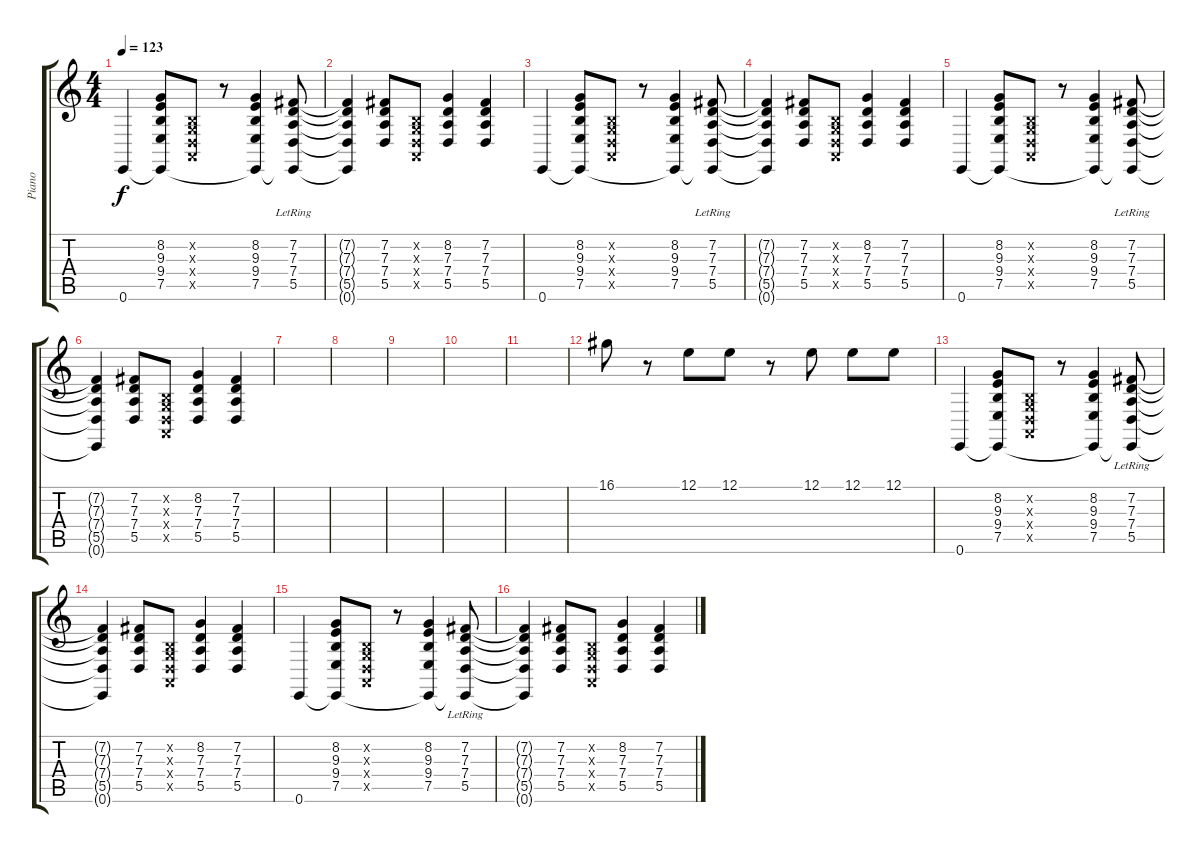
\track ("Piano" "Piano") {instrument acousticgrandpiano}
\staff {score tabs}
\tuning (E4 B3 G3 D3 A2 E2) {hide}
\ts (4 4)
\tempo 123
\clef g2
\ks c
0.6.4{dy f} (8.2 9.3 9.4 7.5 0.6{t}).8 (0.2{x} 0.3{x} 0.4{x} 0.5{x}).8 r.8 (8.2 9.3 9.4 7.5 0.6{t}).4 (7.2{lr} 7.3{lr} 7.4{lr} 5.5{lr} 0.6{t}).8 |
(7.2{t} 7.3{t} 7.4{t} 5.5{t} 0.6{t}).4 (7.2 7.3 7.4 5.5).8 (0.2{x} 0.3{x} 0.4{x} 0.5{x}).8 (8.2 7.3 7.4 5.5).4 (7.2 7.3 7.4 5.5).4 |
0.6.4 (8.2 9.3 9.4 7.5 0.6{t}).8 (0.2{x} 0.3{x} 0.4{x} 0.5{x}).8 r.8 (8.2 9.3 9.4 7.5 0.6{t}).4 (7.2{lr} 7.3{lr} 7.4{lr} 5.5{lr} 0.6{t}).8 |
(7.2{t} 7.3{t} 7.4{t} 5.5{t} 0.6{t}).4 (7.2 7.3 7.4 5.5).8 (0.2{x} 0.3{x} 0.4{x} 0.5{x}).8 (8.2 7.3 7.4 5.5).4 (7.2 7.3 7.4 5.5).4 |
0.6.4 (8.2 9.3 9.4 7.5 0.6{t}).8 (0.2{x} 0.3{x} 0.4{x} 0.5{x}).8 r.8 (8.2 9.3 9.4 7.5 0.6{t}).4 (7.2{lr} 7.3{lr} 7.4{lr} 5.5{lr} 0.6{t}).8 |
(7.2{t} 7.3{t} 7.4{t} 5.5{t} 0.6{t}).4 (7.2 7.3 7.4 5.5).8 (0.2{x} 0.3{x} 0.4{x} 0.5{x}).8 (8.2 7.3 7.4 5.5).4 (7.2 7.3 7.4 5.5).4 |
|
|
|
|
|
16.1.8 r.8 12.1.8 12.1.8 r.8 12.1.8 12.1.8 12.1.8 |
0.6.4 (8.2 9.3 9.4 7.5 0.6{t}).8 (0.2{x} 0.3{x} 0.4{x} 0.5{x}).8 r.8 (8.2 9.3 9.4 7.5 0.6{t}).4 (7.2{lr} 7.3{lr} 7.4{lr} 5.5{lr} 0.6{t}).8 |
(7.2{t} 7.3{t} 7.4{t} 5.5{t} 0.6{t}).4 (7.2 7.3 7.4 5.5).8 (0.2{x} 0.3{x} 0.4{x} 0.5{x}).8 (8.2 7.3 7.4 5.5).4 (7.2 7.3 7.4 5.5).4 |
0.6.4 (8.2 9.3 9.4 7.5 0.6{t}).8 (0.2{x} 0.3{x} 0.4{x} 0.5{x}).8 r.8 (8.2 9.3 9.4 7.5 0.6{t}).4 (7.2{lr} 7.3{lr} 7.4{lr} 5.5{lr} 0.6{t}).8 |
(7.2{t} 7.3{t} 7.4{t} 5.5{t} 0.6{t}).4 (7.2 7.3 7.4 5.5).8 (0.2{x} 0.3{x} 0.4{x} 0.5{x}).8 (8.2 7.3 7.4 5.5).4 (7.2 7.3 7.4 5.5).4
